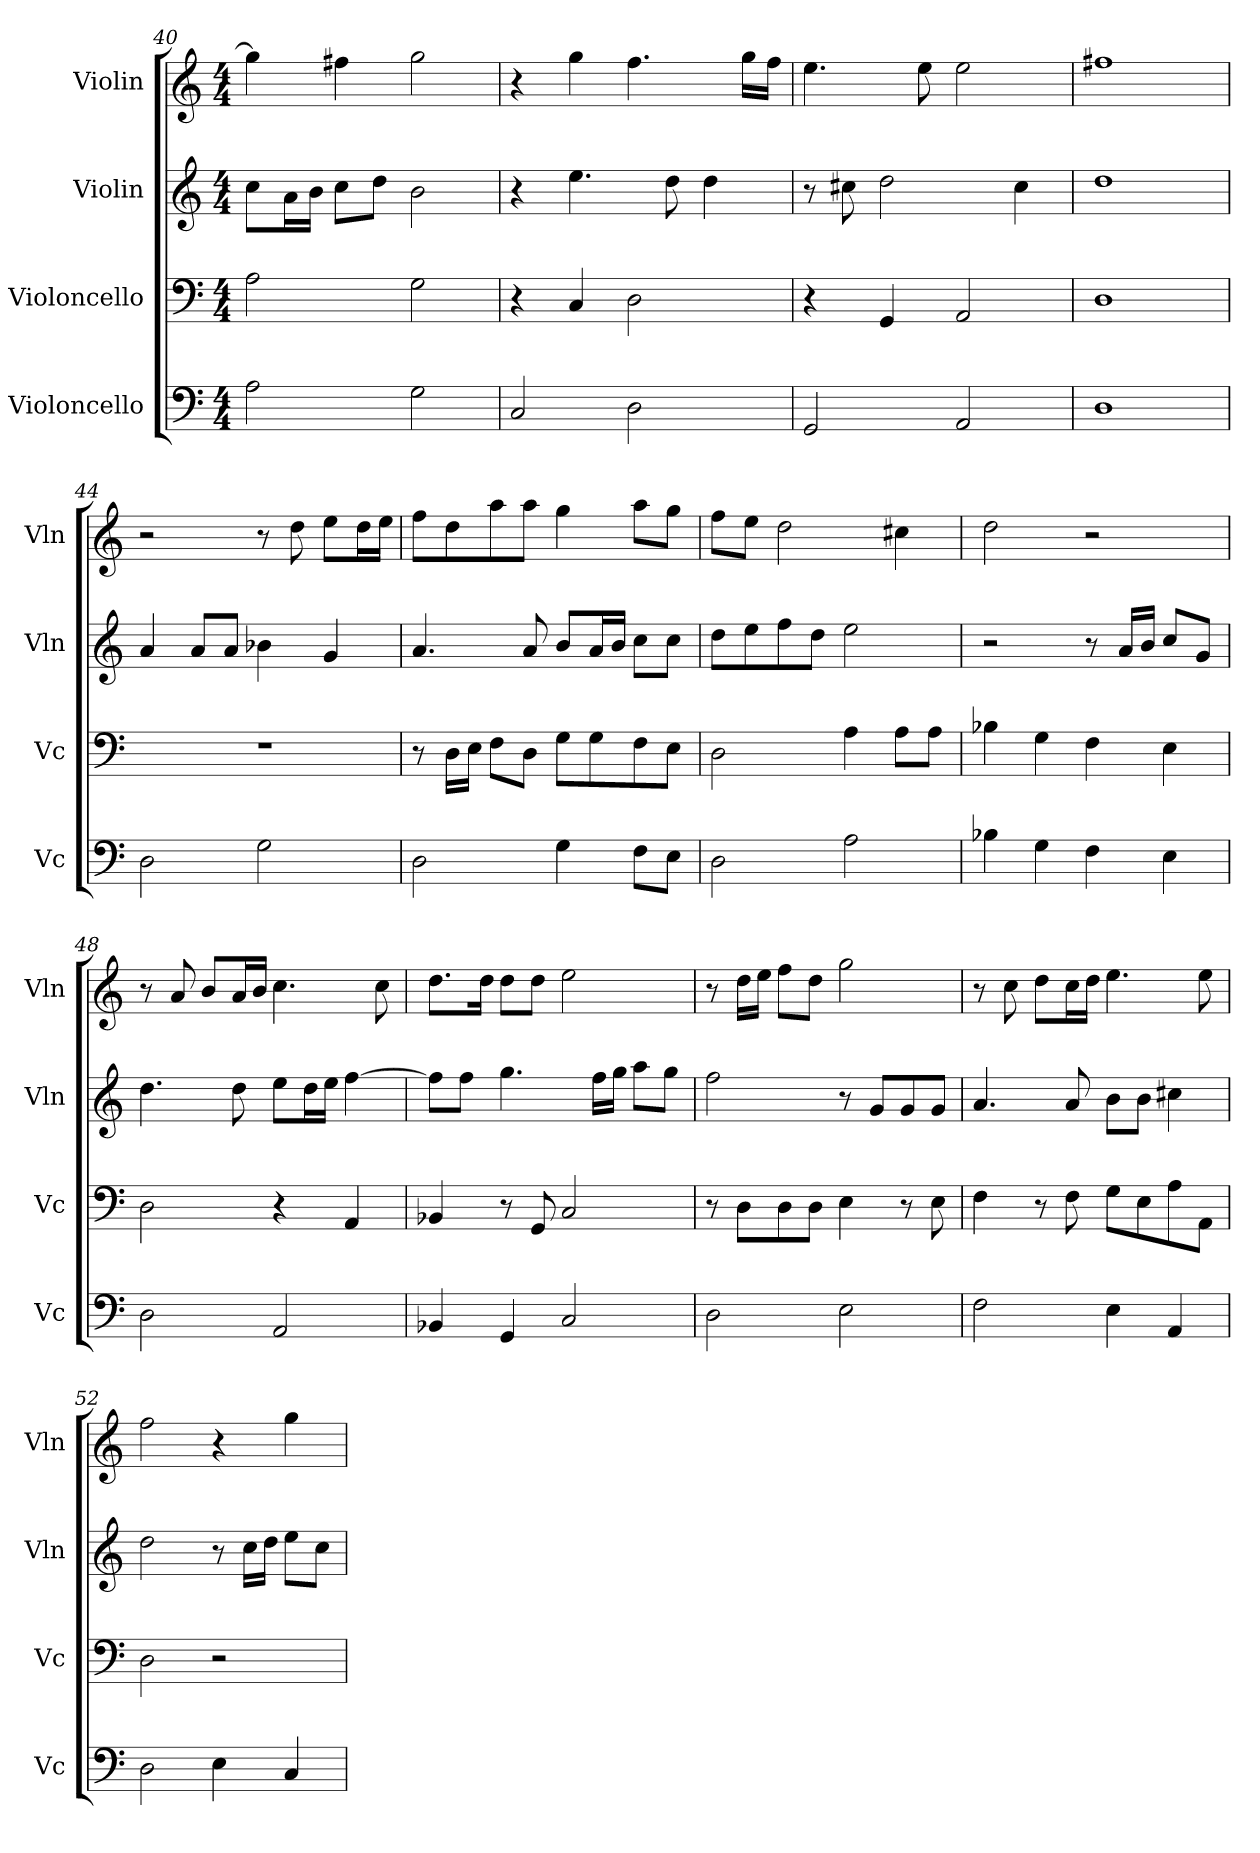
**kern	**kern	**kern	**kern
*part4	*part3	*part2	*part1
*staff4	*staff3	*staff2	*staff1
*I"Violoncello	*I"Violoncello	*I"Violin	*I"Violin
*I'Vc	*I'Vc	*I'Vln	*I'Vln
*clefF4	*clefF4	*clefG2	*clefG2
*k[]	*k[]	*k[]	*k[]
*M4/4	*M4/4	*M4/4	*M4/4
=40	=40	=40	=40
2A\	2A\	8cc\L	4gg\]
.	.	16a\L	.
.	.	16b\JJ	.
.	.	8cc\L	4ff#X\
.	.	8dd\J	.
2G\	2G\	2b\	2gg\
=41	=41	=41	=41
2C/	4r	4r	4r
.	4C/	4.ee\	4gg\
2D\	2D\	.	4.ff\
.	.	8dd\	.
.	.	4dd\	.
.	.	.	16gg\LL
.	.	.	16ff\JJ
=42	=42	=42	=42
2GG/	4r	8r	4.ee\
.	.	8cc#X\	.
.	4GG/	2dd\	.
.	.	.	8ee\
2AA/	2AA/	.	2ee\
.	.	4cc#\	.
=43	=43	=43	=43
1D	1D	1dd	1ff#X
=44	=44	=44	=44
*	*	*	*MM144
2D\	1r	4a/	2r
.	.	8a/L	.
.	.	8a/J	.
2G\	.	4b-X\	8r
.	.	.	8dd\
.	.	4g/	8ee\L
.	.	.	16dd\L
.	.	.	16ee\JJ
=45	=45	=45	=45
2D\	8r	4.a/	8ff\L
.	16D\LL	.	8dd\
.	16E\JJ	.	.
.	8F\L	.	8aa\
.	8D\J	8a/	8aa\J
4G\	8G\L	8b/L	4gg\
.	8G\	16a/L	.
.	.	16b/JJ	.
8F\L	8F\	8cc\L	8aa\L
8E\J	8E\J	8cc\J	8gg\J
=46	=46	=46	=46
2D\	2D\	8dd\L	8ff\L
.	.	8ee\	8ee\J
.	.	8ff\	2dd\
.	.	8dd\J	.
2A\	4A\	2ee\	.
.	8A\L	.	4cc#X\
.	8A\J	.	.
=47	=47	=47	=47
4B-X\	4B-X\	2r	2dd\
4G\	4G\	.	.
4F\	4F\	8r	2r
.	.	16a/LL	.
.	.	16b/JJ	.
4E\	4E\	8cc/L	.
.	.	8g/J	.
=48	=48	=48	=48
2D\	2D\	4.dd\	8r
.	.	.	8a/
.	.	.	8b/L
.	.	8dd\	16a/L
.	.	.	16b/JJ
2AA/	4r	8ee\L	4.cc\
.	.	16dd\L	.
.	.	16ee\JJ	.
.	4AA/	[4ff\	.
.	.	.	8cc\
=49	=49	=49	=49
4BB-X/	4BB-X/	8ff\L]	8.dd\L
.	.	8ff\J	.
.	.	.	16dd\Jk
4GG/	8r	4.gg\	8dd\L
.	8GG/	.	8dd\J
2C/	2C/	.	2ee\
.	.	16ff\LL	.
.	.	16gg\JJ	.
.	.	8aa\L	.
.	.	8gg\J	.
=50	=50	=50	=50
2D\	8r	2ff\	8r
.	8D\L	.	16dd\LL
.	.	.	16ee\JJ
.	8D\	.	8ff\L
.	8D\J	.	8dd\J
2E\	4E\	8r	2gg\
.	.	8g/L	.
.	8r	8g/	.
.	8E\	8g/J	.
=51	=51	=51	=51
2F\	4F\	4.a/	8r
.	.	.	8cc\
.	8r	.	8dd\L
.	8F\	8a/	16cc\L
.	.	.	16dd\JJ
4E\	8G\L	8b\L	4.ee\
.	8E\	8b\J	.
4AA/	8A\	4cc#X\	.
.	8AA\J	.	8ee\
=52	=52	=52	=52
2D\	2D\	2dd\	2ff\
4E\	2r	8r	4r
.	.	16cc\LL	.
.	.	16dd\JJ	.
4C/	.	8ee\L	4gg\
.	.	8cc\J	.
=	=	=	=
*-	*-	*-	*-
